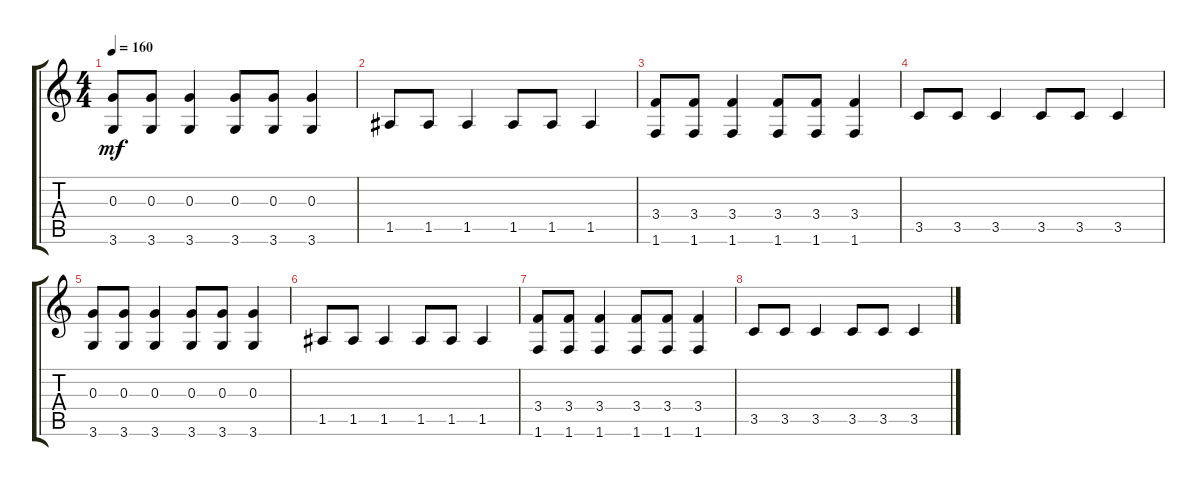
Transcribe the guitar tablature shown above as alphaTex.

\track "" {instrument distortionguitar}
\staff {score tabs}
\tuning (E4 B3 G3 D3 A2 E2) {hide}
\ts (4 4)
\tempo 160
\clef g2
\ks c
(0.3 3.6).8{dy mf} (0.3 3.6).8 (0.3 3.6).4 (0.3 3.6).8 (0.3 3.6).8 (0.3 3.6).4 |
1.5.8 1.5.8 1.5.4 1.5.8 1.5.8 1.5.4 |
(3.4 1.6).8 (3.4 1.6).8 (3.4 1.6).4 (3.4 1.6).8 (3.4 1.6).8 (3.4 1.6).4 |
3.5.8 3.5.8 3.5.4 3.5.8 3.5.8 3.5.4 |
(0.3 3.6).8 (0.3 3.6).8 (0.3 3.6).4 (0.3 3.6).8 (0.3 3.6).8 (0.3 3.6).4 |
1.5.8 1.5.8 1.5.4 1.5.8 1.5.8 1.5.4 |
(3.4 1.6).8 (3.4 1.6).8 (3.4 1.6).4 (3.4 1.6).8 (3.4 1.6).8 (3.4 1.6).4 |
3.5.8 3.5.8 3.5.4 3.5.8 3.5.8 3.5.4
